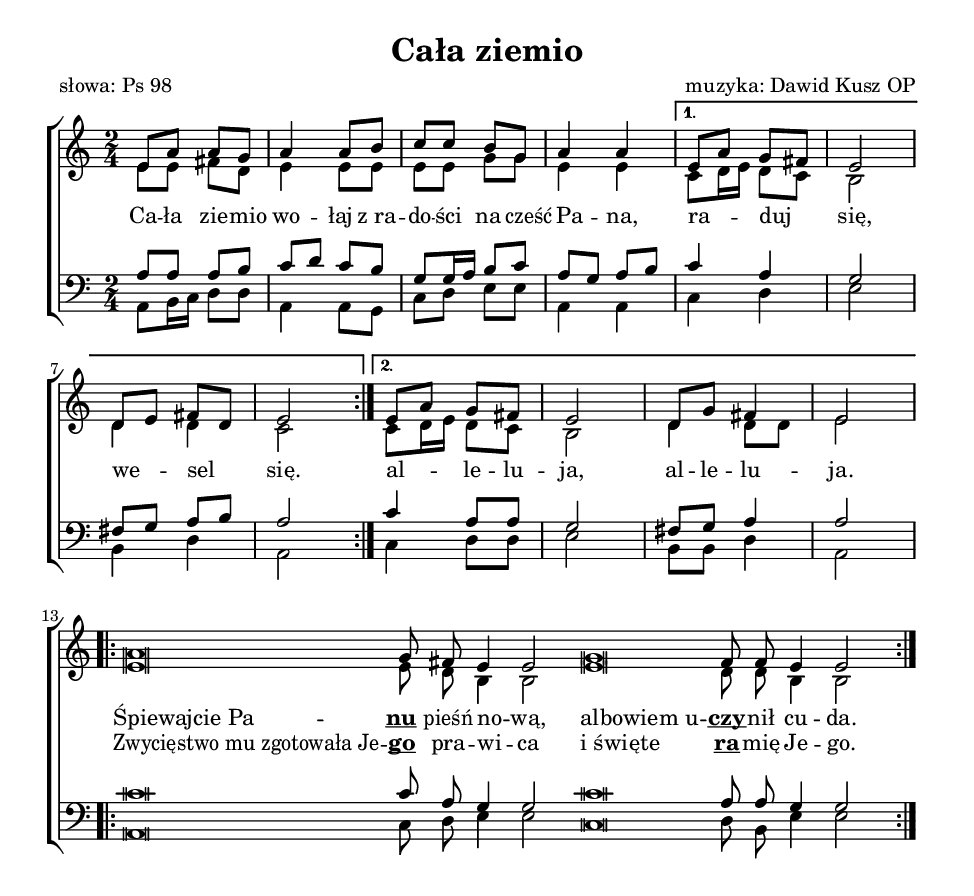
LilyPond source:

\version "2.17.3"
#(set-global-staff-size 17.5)

\header	{
  title = "Cała ziemio"
  poet = "słowa: Ps 98"
  composer = "muzyka: Dawid Kusz OP"
}

\paper {
  paper-width = 165 \mm
  paper-height = 240 \mm
  line-width = 145 \mm
  top-margin = 10 \mm
}
%--------------------------------MELODY--------------------------------
sopranomelody = \relative f' {
  \repeat volta 2 {
    \key a \minor
    \time 2/4
    e8 a a g
    a4 a8 b
    c c b g
    a4 a
  }
  \alternative {
    {
      e8\melisma a\melismaEnd g\melisma fis\melismaEnd
      e2
      d8\melisma e\melismaEnd fis \melisma d\melismaEnd
      e2
    }
    {
      e8\melisma a\melismaEnd g fis
      e2
      d8 g fis4
      e2
    }
  }
  \repeat volta 2 {
    \cadenzaOn
    a\breve g8 fis e4 e2
    g\breve fis8 fis e4 e2
    \cadenzaOff
  }
}
altomelody = \relative f' {
  \repeat volta 2 {
    \key a \minor
    \time 2/4
    e8 e fis d
    e4 e8 e
    e e g g
    e4 e
  }
  \alternative {
    {
      c8\melisma d16 e\melismaEnd d8\melisma c\melisma
      b2
      d4 d
      c2
    }
    {
      c8\melisma d16 e\melismaEnd d8\melisma c\melisma
      b2
      d4 d8 d
      e2
    }
  }
  \repeat volta 2 {
    \cadenzaOn
    e\breve e8 d b4 b2
    e\breve d8 d b4 b2
    \cadenzaOff
  }
}
tenormelody = \relative f {
  \repeat volta 2 {
    \key a \minor
    \time 2/4
    a8 a a b
    c8\melisma d\melismaEnd c b
    g g16\melisma a\melismaEnd b8 c
    a8\melisma g\melismaEnd a\melisma b\melismaEnd
  }
  \alternative {
    {
      c4 a
      g2
      fis8\melisma g\melismaEnd a\melisma b\melismaEnd
      a2
    }
    {
      c4 a8 a
      g2
      fis8 g a4
      a2
    }
  }
  \repeat volta 2 {
    \cadenzaOn
    c\breve c8 a g4 g2
    c\breve a8 a g4 g2
    \cadenzaOff
  }
}
bassmelody = \relative f {
  \repeat volta 2 {
    \key a \minor
    \time 2/4
    a,8 b16\melisma c\melismaEnd d8 d
    a4 a8 g
    c d e e
    a,4 a
  }
  \alternative {
    {
      c4 d
      e2
      b4 d
      a2
    }
    {
      c4 d8 d
      e2
      b8 b d4
      a2
    }
  }
  \repeat volta 2 {
    \cadenzaOn
    a\breve c8 d e4 e2
    c\breve d8 b e4 e2
    \cadenzaOff
  }
}
akordy = \chordmode {
}
%--------------------------------LYRICS--------------------------------
text = \lyricmode {
  \repeat volta 2 {
    Ca -- ła zie -- \tweak #'X-offset #-1 mio wo -- \tweak #'X-offset #-1.2 łaj
    z_ra -- do -- ści \tweak #'X-offset #-1 na \tweak #'X-offset #-1 \markup \scale #'(0.9 . 1) cześć \tweak #'X-offset #-0.2 Pa -- na,
  }
  \alternative {
    { ra -- duj się, we -- sel się. }
    { al -- le -- lu -- ja, al -- le -- lu -- ja. }
  }
  \tweak #'X-offset #-1.5 "Śpiewajcie Pa" --
  \tweak #'X-offset #-1.5 \markup \bold \underline nu
  \markup \scale #'(0.9 . 1) pieśń
  \tweak #'X-offset #0 no -- wą,
  \once \override LyricHyphen #'minimum-distance = #1
  \tweak #'X-offset #-0.5 "albowiem u" --
  \markup \bold \underline czy -- nił cu -- da.
}
secondverse = \lyricmode {
  \repeat unfold 27 \skip4
  \once \override LyricHyphen #'minimum-distance = #1
  \tweak #'X-offset #-1.5 \markup \scale #'(0.9 . 1)
  "Zwycięstwo mu zgotowała Je" --
  \tweak #'X-offset #-1.2 \markup \bold \underline go
  pra -- \tweak #'X-offset #0 wi -- ca
  \tweak #'X-offset #-0.5 "i święte"
  \markup \bold \underline ra -- mię Je -- go.
}
%--------------------------------ALL-FILE VARIABLE--------------------------------

\score {
  \new ChoirStaff <<
    \new Staff = women <<
      \clef treble
      \new Voice = soprano {
        \voiceOne
        \sopranomelody
      }
      \new Voice = alto {
        \voiceTwo
        \altomelody
      }
    >>
    \new Lyrics \lyricsto soprano \text
    \new Lyrics \lyricsto soprano \secondverse

    \new Staff = men <<
      \clef bass
      \new Voice = tenor {
        \voiceOne
        \tenormelody
      }
      \new Voice = bass {
        \voiceTwo
        \bassmelody
      }
    >>
  >>
  \layout {
    \override NoteHead #'style = #'altdefault
    indent = 0
  }
}
